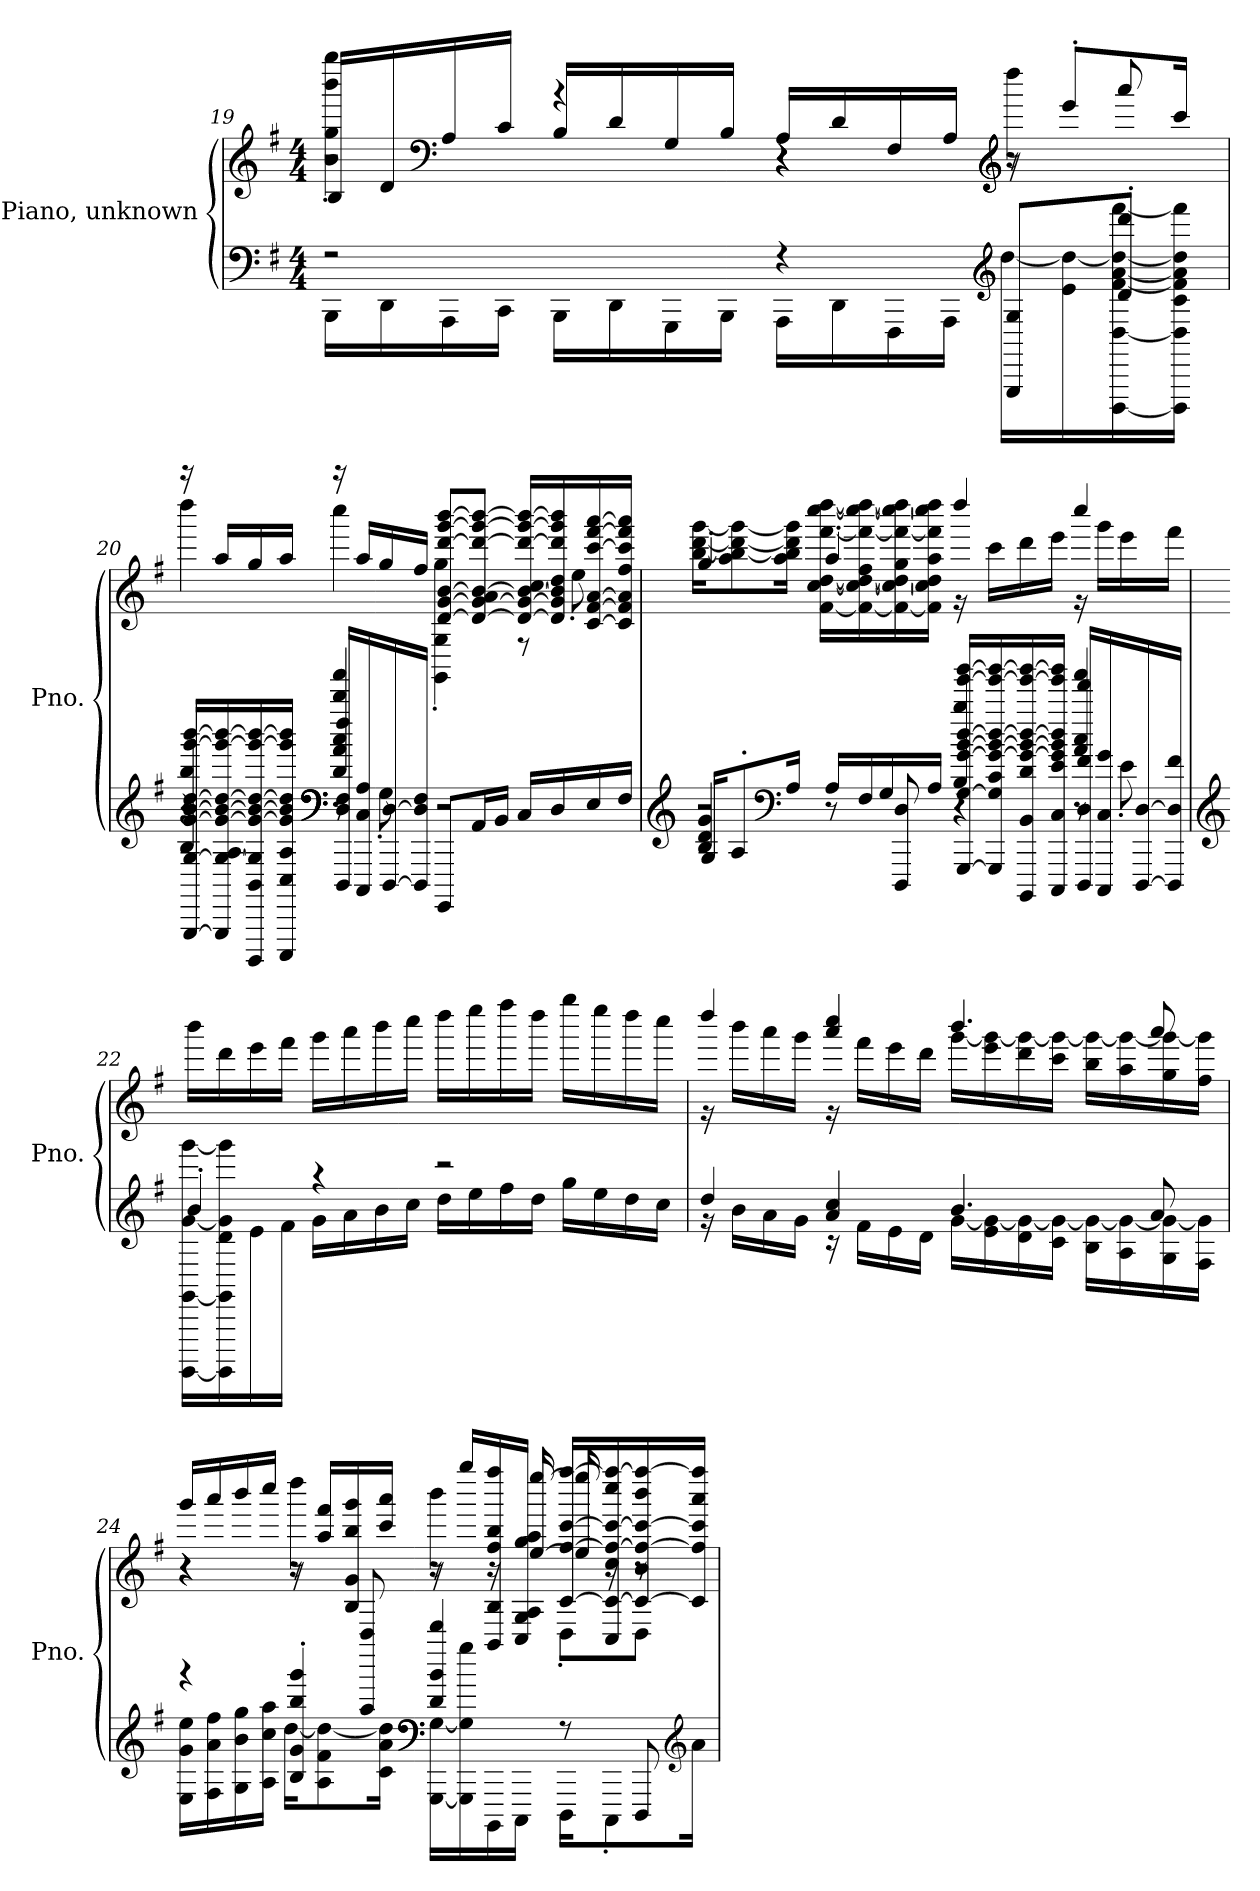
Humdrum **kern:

**kern	**kern
*part1	*part1
*staff2	*staff1
*I"Piano, unknown	*
*I'Pno.	*
!!LO:PB:g=z
*clefF4	*clefG2
*k[f#]	*k[f#]
*M4/4	*M4/4
=19	=19
*^	*^
*	*	*	*^
2r	16BBB\LL	2r	4b\' 4gg\' 4bbb\' 4gggg\'	16B/LL
.	16DD\	.	.	16d/
*	*	*clefF4	*	*
.	16AAA\	.	.	16A/
.	16CC\JJ	.	.	16c/JJ
.	16BBB\LL	.	4r	16B/LL
.	16DD\	.	.	16d/
.	16GGG\	.	.	16G/
.	16BBB\JJ	.	.	16B/JJ
4r	16AAA\LL	4r	4r	16A/LL
.	16DD\	.	.	16d/
.	16FFF#\	.	.	16F#/
.	16AAA\JJ	.	.	16A/JJ
*clefG2	*	*clefG2	*	*
8GGG/ 8G/L	[16dd\LL	8r	4dddd\	16r
.	16e\ 16dd\_	.	.	8eee'/L
8d/' 8ddd/'J	[16DDD\ [16D\ [16f#\ [16a\ 16dd\_ [16fff#\	8aaa/	.	.
.	16DDD\] 16D\] 16c\ 16f#\] 16a\] 16dd\] 16fff#\]JJ	.	.	16ccc/Jk
*	*	*	*v	*v
!!LO:LB:g=z
=20	=20	=20	=20
*	*^	*	*
4B/' 4bb/'	4r	[16GGG/ [16G/ [16g/ [16b/ [16dd/ [16ggg/ [16bbb/LL	16r	4dddd\
.	.	16GGG/] 16G/_ 16A/ 16g/_ 16b/_ 16dd/_ 16ggg/_ 16bbb/_	16aa/LL	.
.	.	16BBBB/ 16BB/ 16G/] 16g/_ 16b/_ 16dd/_ 16ggg/_ 16bbb/_	16gg/	.
.	.	16CCC/ 16C/ 16A/ 16g/] 16b/] 16dd/] 16ggg/] 16bbb/]JJ	16aa/JJ	.
*clefF4	*	*	*	*
4d/ 4a/ 4cc/ 4ddd/ 4aaa/	8r	16DDD/ 16D/ 16F#/ 16ff#/LL	16r	4cccc\
.	.	16CCC/ 16C/ 16A/	16aa/LL	.
.	8G'\	[16DDD/ [16D/	16gg/	.
.	.	16DDD/] 16D/] 16F#/JJ	16ff#/JJ	.
2r	2r	8GGGG/L	[8d/ [8g/ [8b/ [8ddd/ [8ggg/ [8bbb/L	4GG\' 4G\' 4gg\'
.	.	16AA/L	8d/_ 8g/_ 8a/ 8b/_ 8ddd/_ 8ggg/_ 8bbb/_J	.
.	.	16BB/JJ	.	.
.	.	16C/LL	16d/_ 16g/_ 16b/_ 16cc/ 16ddd/_ 16ggg/_ 16bbb/_LL	8r
.	.	16D/	16d/] 16g/] 16b/] 16dd/ 16ddd/] 16ggg/] 16bbb/]	.
.	.	16E/	[16c/ [16f#/ [16a/ [16ccc/ [16fff#/ [16aaa/	8ee'\
.	.	16F#/JJ	16c/] 16f#/] 16a/] 16ff#/ 16ccc/] 16fff#/] 16aaa/]JJ	.
!!LO:LB:g=z	!!
=21	=21	=21	=21	=21
*clefG2	*	*	*	*
4B/ 4d/ 4g/	2r	16G/KL	4gg'/	[16bb\ [16ddd\ [16ggg\KL
.	.	8A'/	.	8aa\ 8bb\_ 8ddd\_ 8ggg\_
*clefF4	*	*	*	*
.	.	16A/Jk	.	16aa\ 16bb\] 16ddd\] 16ggg\]Jk
8r	.	16A/LL	4aa'/	[16f#\ [16cc\ [16dd\ [16fff#\ [16cccc\ [16dddd\LL
.	.	16F#/	.	16f#\_ 16cc\_ 16dd\_ 16ff#\ 16fff#\_ 16cccc\_ 16dddd\_
8DDD/ 8D/	.	16G/	.	16f#\_ 16cc\_ 16dd\_ 16gg\ 16fff#\_ 16cccc\_ 16dddd\_
.	.	16A/JJ	.	16f#\] 16cc\] 16dd\] 16aa\ 16fff#\] 16cccc\] 16dddd\]JJ
4B/' 4bb/'	4r	[16GGG/ [16G/ [16g/ [16b/ [16dd/ [16ggg/ [16bbb/LL	4dddd/	16r
.	.	16GGG/] 16G/] 16c/ 16g/_ 16b/_ 16dd/_ 16ggg/_ 16bbb/_	.	16ccc\LL
.	.	16BBBB/ 16BB/ 16d/ 16g/_ 16b/_ 16dd/_ 16ggg/_ 16bbb/_	.	16ddd\
.	.	16CCC/ 16C/ 16e/ 16g/] 16b/] 16dd/] 16ggg/] 16bbb/]JJ	.	16eee\JJ
4a/ 4cc/ 4aaa/	8r	16DDD/ 16D/ 16f#/ 16fff#/LL	4cccc/	16r
.	.	16CCC/ 16C/ 16g/	.	16ggg\LL
.	8e'\	[16DDD/ [16D/	.	16eee\
.	.	16DDD/] 16D/] 16f#/JJ	.	16fff#\JJ
*v	*v	*v	*	*
*	*v	*v
!!LO:LB:g=z
=22	=22
*clefG2	*
*^	*
4b'/	[16GGGG\ [16GG\ [16g\ [16ggg\LL	16bbb\LL
.	16GGGG\] 16GG\] 16d\ 16g\] 16ggg\]	16ddd\
.	16e\	16eee\
.	16f#\JJ	16fff#\JJ
4r	16g\LL	16ggg\LL
.	16a\	16aaa\
.	16b\	16bbb\
.	16cc\JJ	16cccc\JJ
2r	16dd\LL	16dddd\LL
.	16ee\	16eeee\
.	16ff#\	16ffff#\
.	16dd\JJ	16dddd\JJ
.	16gg\LL	16gggg\LL
.	16ee\	16eeee\
.	16dd\	16dddd\
.	16cc\JJ	16cccc\JJ
!!LO:LB:g=z
=23	=23	=23
*	*	*^
4dd/	16r	4dddd/	16r
.	16b\LL	.	16bbb\LL
.	16a\	.	16aaa\
.	16g\JJ	.	16ggg\JJ
4a/ 4cc/	16r	4aaa/ 4cccc/	16r
.	16f#\LL	.	16fff#\LL
.	16e\	.	16eee\
.	16d\JJ	.	16ddd\JJ
4.b/	[16g\LL	4.bbb/	[16ggg\LL
.	16e\ 16g\_	.	16eee\ 16ggg\_
.	16d\ 16g\_	.	16ddd\ 16ggg\_
.	16c\ 16g\_JJ	.	16ccc\ 16ggg\_JJ
.	16B\ 16g\_LL	.	16bb\ 16ggg\_LL
.	16A\ 16g\_	.	16aa\ 16ggg\_
8a/	16G\ 16g\_	8aaa/	16gg\ 16ggg\_
.	16F#\ 16g\]JJ	.	16ff#\ 16ggg\]JJ
!!LO:LB:g=z
=24	=24	=24	=24
*	*	*	*^
4r	16E\ 16g\ 16ee\LL	16ggg/LL	4r	4r
.	16F#\ 16a\ 16ff#\	16aaa/	.	.
.	16G\ 16b\ 16gg\	16bbb/	.	.
.	16A\ 16cc\ 16aa\JJ	16cccc/JJ	.	.
4B/' 4g/' 4bb/' 4ggg/'	[16dd\KL	16r	4dddd\	8r
.	8A\ 8f#\ 8dd\_	16aa/ 16fff#/LL	.	.
.	.	16B/ 16g/ 16bb/ 16ggg/	.	8DDD/ 8D/
.	16c\ 16a\ 16dd\]Jk	16ccc/ 16aaa/JJ	.	.
*clefF4	*	*	*	*
4d/ 4b/ 4ddd/	[16GGG\ [16G\LL	16r	4bbb\	8r
.	16GGG\] 16G\] 16gg\	16gggg/LL	.	.
.	16BBBB\	16BB/ 16B/ 16ff#/ 16bb/ 16ffff#/	.	16r
.	16CCC\JJ	16C/ 16G/ 16A/ 16gg/ 16aa/JJ	.	[16ee/ [16eeee/
8r	16DDD\KL	[16c/ [16ff#/ [16ccc/ [16ffff#/LL	8D'\L	16ee/] 16eeee/]
.	8CCC'\	16C/ 16c/_ 16cc/ 16ff#/_ 16ccc/_ 16cccc/ 16ffff#/_	.	16r
8DDD/	.	16c/_ 16b/ 16ff#/_ 16ccc/_ 16bbb/ 16ffff#/_	8D\J	8r
*clefG2	*	*	*	*
.	16a\Jk	16c/] 16ff#/] 16ccc/] 16aaa/ 16ffff#/]JJ	.	.
*v	*v	*	*	*
*	*v	*v	*v
=	=
*-	*-
